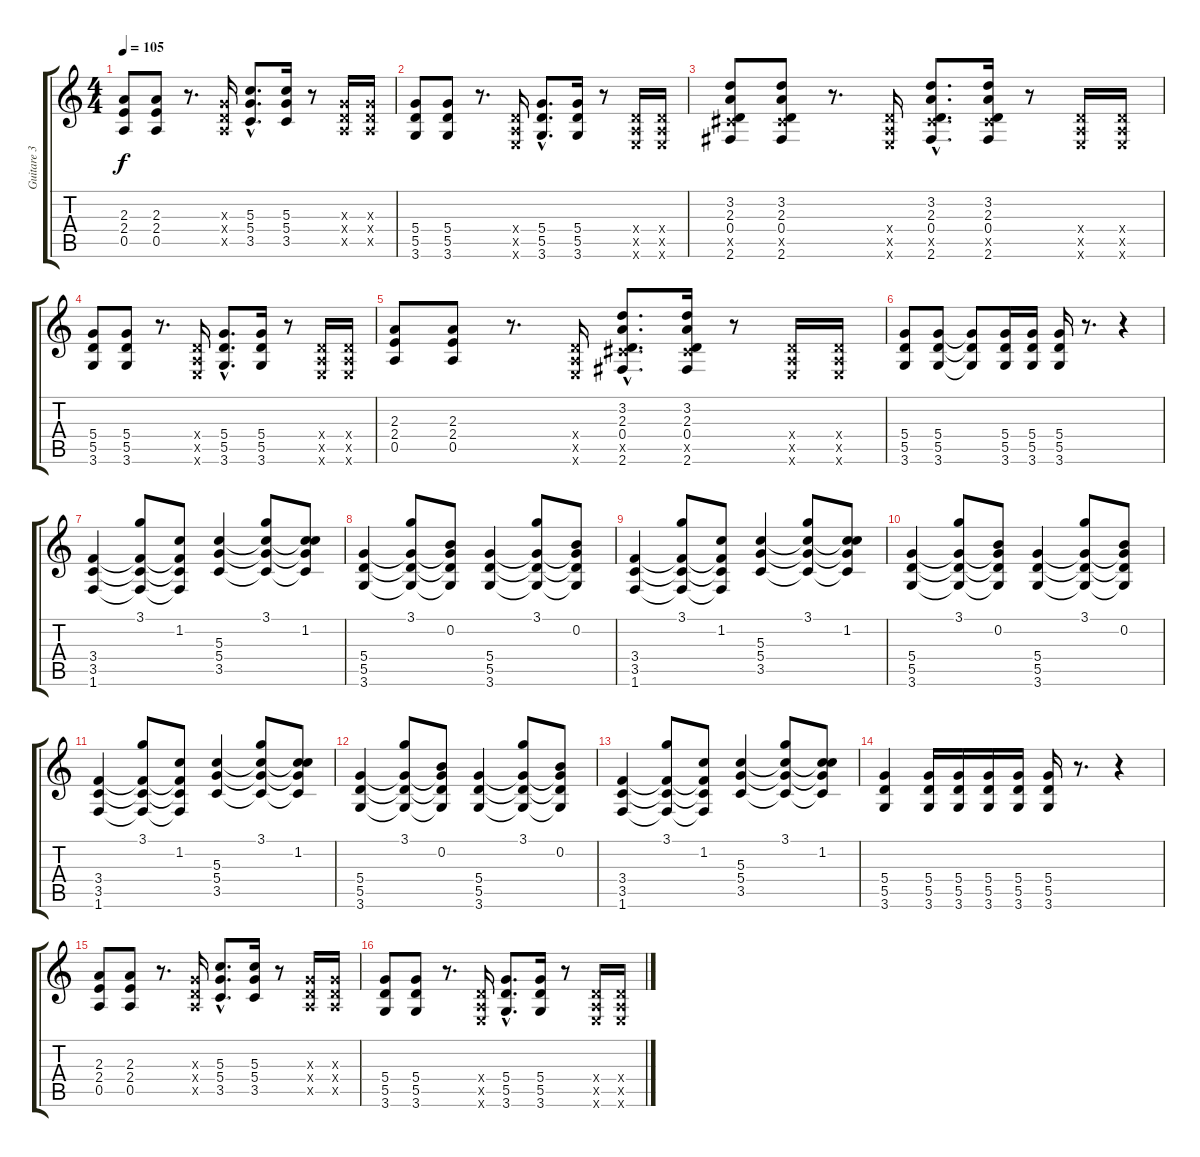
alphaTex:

\track ("Guitare 3" "Guitare 3") {instrument overdrivenguitar}
\staff {score tabs}
\tuning (E4 B3 G3 D3 A2 E2) {hide}
\ts (4 4)
\tempo 105
\clef g2
\ks c
(2.3 2.4 0.5).8{dy f} (2.3 2.4 0.5).8 r.8{d} (0.3{x} 0.4{x} 0.5{x}).16 (5.3{hac} 5.4{hac} 3.5{hac}).8{d} (5.3 5.4 3.5).16 r.8 (0.3{x} 0.4{x} 0.5{x}).16 (0.3{x} 0.4{x} 0.5{x}).16 |
(5.4 5.5 3.6).8 (5.4 5.5 3.6).8 r.8{d} (0.4{x} 0.5{x} 0.6{x}).16 (5.4{hac} 5.5{hac} 3.6{hac}).8{d} (5.4 5.5 3.6).16 r.8 (0.4{x} 0.5{x} 0.6{x}).16 (0.4{x} 0.5{x} 0.6{x}).16 |
(3.2 2.3 0.4 4.5{x} 2.6).8 (3.2 2.3 0.4 4.5{x} 2.6).8 r.8{d} (0.4{x} 0.5{x} 0.6{x}).16 (3.2{hac} 2.3{hac} 0.4{hac} 4.5{hac x} 2.6{hac}).8{d} (3.2 2.3 0.4 4.5{x} 2.6).16 r.8 (0.4{x} 0.5{x} 0.6{x}).16 (0.4{x} 0.5{x} 0.6{x}).16 |
(5.4 5.5 3.6).8 (5.4 5.5 3.6).8 r.8{d} (0.4{x} 0.5{x} 0.6{x}).16 (5.4{hac} 5.5{hac} 3.6{hac}).8{d} (5.4 5.5 3.6).16 r.8 (0.4{x} 0.5{x} 0.6{x}).16 (0.4{x} 0.5{x} 0.6{x}).16 |
(2.3 2.4 0.5).8 (2.3 2.4 0.5).8 r.8{d} (0.4{x} 0.5{x} 0.6{x}).16 (3.2{hac} 2.3{hac} 0.4{hac} 4.5{hac x} 2.6{hac}).8{d} (3.2 2.3 0.4 4.5{x} 2.6).16 r.8 (0.4{x} 0.5{x} 0.6{x}).16 (0.4{x} 0.5{x} 0.6{x}).16 |
(5.4 5.5 3.6).8 (5.4 5.5 3.6).8 (5.4{t} 5.5{t} 3.6{t}).8 (5.4 5.5 3.6).16 (5.4 5.5 3.6).16 (5.4 5.5 3.6).16 r.8{d} r.4 |
(3.4 3.5 1.6).4 (3.1 3.4{t} 3.5{t} 1.6{t}).8 (1.2 3.4{t} 3.5{t} 1.6{t}).8 (5.3 5.4 3.5).4 (3.1 5.3{t} 5.4{t} 3.5{t}).8 (1.2 5.3{t} 5.4{t} 3.5{t}).8 |
(5.4 5.5 3.6).4 (3.1 5.4{t} 5.5{t} 3.6{t}).8 (0.2 5.4{t} 5.5{t} 3.6{t}).8 (5.4 5.5 3.6).4 (3.1 5.4{t} 5.5{t} 3.6{t}).8 (0.2 5.4{t} 5.5{t} 3.6{t}).8 |
(3.4 3.5 1.6).4 (3.1 3.4{t} 3.5{t} 1.6{t}).8 (1.2 3.4{t} 3.5{t} 1.6{t}).8 (5.3 5.4 3.5).4 (3.1 5.3{t} 5.4{t} 3.5{t}).8 (1.2 5.3{t} 5.4{t} 3.5{t}).8 |
(5.4 5.5 3.6).4 (3.1 5.4{t} 5.5{t} 3.6{t}).8 (0.2 5.4{t} 5.5{t} 3.6{t}).8 (5.4 5.5 3.6).4 (3.1 5.4{t} 5.5{t} 3.6{t}).8 (0.2 5.4{t} 5.5{t} 3.6{t}).8 |
(3.4 3.5 1.6).4 (3.1 3.4{t} 3.5{t} 1.6{t}).8 (1.2 3.4{t} 3.5{t} 1.6{t}).8 (5.3 5.4 3.5).4 (3.1 5.3{t} 5.4{t} 3.5{t}).8 (1.2 5.3{t} 5.4{t} 3.5{t}).8 |
(5.4 5.5 3.6).4 (3.1 5.4{t} 5.5{t} 3.6{t}).8 (0.2 5.4{t} 5.5{t} 3.6{t}).8 (5.4 5.5 3.6).4 (3.1 5.4{t} 5.5{t} 3.6{t}).8 (0.2 5.4{t} 5.5{t} 3.6{t}).8 |
(3.4 3.5 1.6).4 (3.1 3.4{t} 3.5{t} 1.6{t}).8 (1.2 3.4{t} 3.5{t} 1.6{t}).8 (5.3 5.4 3.5).4 (3.1 5.3{t} 5.4{t} 3.5{t}).8 (1.2 5.3{t} 5.4{t} 3.5{t}).8 |
(5.4 5.5 3.6).4 (5.4 5.5 3.6).16 (5.4 5.5 3.6).16 (5.4 5.5 3.6).16 (5.4 5.5 3.6).16 (5.4 5.5 3.6).16 r.8{d} r.4 |
(2.3 2.4 0.5).8 (2.3 2.4 0.5).8 r.8{d} (0.3{x} 0.4{x} 0.5{x}).16 (5.3{hac} 5.4{hac} 3.5{hac}).8{d} (5.3 5.4 3.5).16 r.8 (0.3{x} 0.4{x} 0.5{x}).16 (0.3{x} 0.4{x} 0.5{x}).16 |
(5.4 5.5 3.6).8 (5.4 5.5 3.6).8 r.8{d} (0.4{x} 0.5{x} 0.6{x}).16 (5.4{hac} 5.5{hac} 3.6{hac}).8{d} (5.4 5.5 3.6).16 r.8 (0.4{x} 0.5{x} 0.6{x}).16 (0.4{x} 0.5{x} 0.6{x}).16
